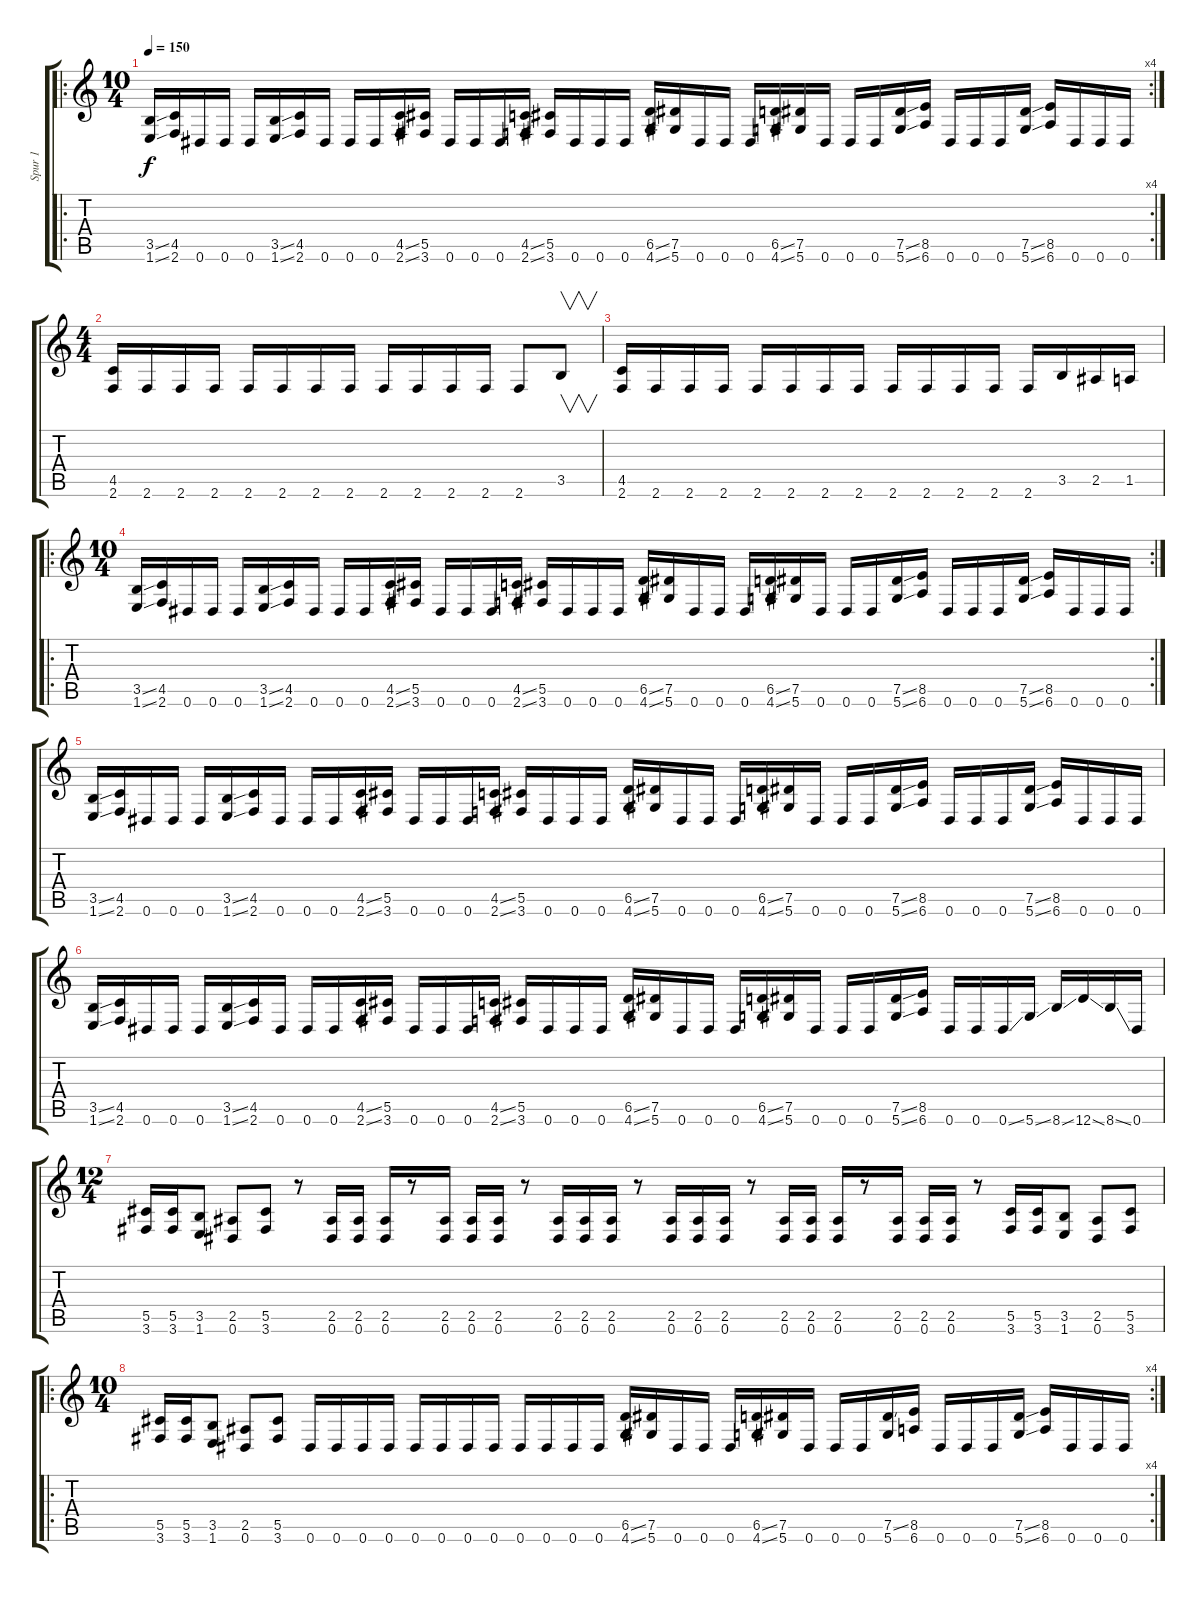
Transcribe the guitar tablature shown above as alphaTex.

\track ("Spur 1" "Spur 1") {instrument distortionguitar}
\staff {score tabs}
\tuning (Eb4 Bb3 Gb3 Db3 Ab2 Eb2) {hide}
\ro
\rc 4
\ts (10 4)
\tempo 150
\clef g2
\ks c
(3.5{ss} 1.6{ss}).16{dy f} (4.5 2.6).16 0.6.16 0.6.16 0.6.16 (3.5{ss} 1.6{ss}).16 (4.5 2.6).16 0.6.16 0.6.16 0.6.16 (4.5{ss} 2.6{ss}).16 (5.5 3.6).16 0.6.16 0.6.16 0.6.16 (4.5{ss} 2.6{ss}).16 (5.5 3.6).16 0.6.16 0.6.16 0.6.16 (6.5{ss} 4.6{ss}).16 (7.5 5.6).16 0.6.16 0.6.16 0.6.16 (6.5{ss} 4.6{ss}).16 (7.5 5.6).16 0.6.16 0.6.16 0.6.16 (7.5{ss} 5.6{ss}).16 (8.5 6.6).16 0.6.16 0.6.16 0.6.16 (7.5{ss} 5.6{ss}).16 (8.5 6.6).16 0.6.16 0.6.16 0.6.16 |
\ts (4 4)
(4.5 2.6).16 2.6.16 2.6.16 2.6.16 2.6.16 2.6.16 2.6.16 2.6.16 2.6.16 2.6.16 2.6.16 2.6.16 2.6.8 3.5.8{v} |
(4.5 2.6).16 2.6.16 2.6.16 2.6.16 2.6.16 2.6.16 2.6.16 2.6.16 2.6.16 2.6.16 2.6.16 2.6.16 2.6.16 3.5.16 2.5.16 1.5.16 |
\ro
\rc 2
\ts (10 4)
(3.5{ss} 1.6{ss}).16 (4.5 2.6).16 0.6.16 0.6.16 0.6.16 (3.5{ss} 1.6{ss}).16 (4.5 2.6).16 0.6.16 0.6.16 0.6.16 (4.5{ss} 2.6{ss}).16 (5.5 3.6).16 0.6.16 0.6.16 0.6.16 (4.5{ss} 2.6{ss}).16 (5.5 3.6).16 0.6.16 0.6.16 0.6.16 (6.5{ss} 4.6{ss}).16 (7.5 5.6).16 0.6.16 0.6.16 0.6.16 (6.5{ss} 4.6{ss}).16 (7.5 5.6).16 0.6.16 0.6.16 0.6.16 (7.5{ss} 5.6{ss}).16 (8.5 6.6).16 0.6.16 0.6.16 0.6.16 (7.5{ss} 5.6{ss}).16 (8.5 6.6).16 0.6.16 0.6.16 0.6.16 |
(3.5{ss} 1.6{ss}).16 (4.5 2.6).16 0.6.16 0.6.16 0.6.16 (3.5{ss} 1.6{ss}).16 (4.5 2.6).16 0.6.16 0.6.16 0.6.16 (4.5{ss} 2.6{ss}).16 (5.5 3.6).16 0.6.16 0.6.16 0.6.16 (4.5{ss} 2.6{ss}).16 (5.5 3.6).16 0.6.16 0.6.16 0.6.16 (6.5{ss} 4.6{ss}).16 (7.5 5.6).16 0.6.16 0.6.16 0.6.16 (6.5{ss} 4.6{ss}).16 (7.5 5.6).16 0.6.16 0.6.16 0.6.16 (7.5{ss} 5.6{ss}).16 (8.5 6.6).16 0.6.16 0.6.16 0.6.16 (7.5{ss} 5.6{ss}).16 (8.5 6.6).16 0.6.16 0.6.16 0.6.16 |
(3.5{ss} 1.6{ss}).16 (4.5 2.6).16 0.6.16 0.6.16 0.6.16 (3.5{ss} 1.6{ss}).16 (4.5 2.6).16 0.6.16 0.6.16 0.6.16 (4.5{ss} 2.6{ss}).16 (5.5 3.6).16 0.6.16 0.6.16 0.6.16 (4.5{ss} 2.6{ss}).16 (5.5 3.6).16 0.6.16 0.6.16 0.6.16 (6.5{ss} 4.6{ss}).16 (7.5 5.6).16 0.6.16 0.6.16 0.6.16 (6.5{ss} 4.6{ss}).16 (7.5 5.6).16 0.6.16 0.6.16 0.6.16 (7.5{ss} 5.6{ss}).16 (8.5 6.6).16 0.6.16 0.6.16 0.6{ss}.16 5.6{ss}.16 8.6{ss}.16 12.6{ss}.16 8.6{ss}.16 0.6.16 |
\ts (12 4)
(5.5 3.6).16 (5.5 3.6).16 (3.5 1.6).8 (2.5 0.6).8 (5.5 3.6).8 r.8 (2.5 0.6).16 (2.5 0.6).16 (2.5 0.6).16 r.8 (2.5 0.6).16 (2.5 0.6).16 (2.5 0.6).16 r.8 (2.5 0.6).16 (2.5 0.6).16 (2.5 0.6).16 r.8 (2.5 0.6).16 (2.5 0.6).16 (2.5 0.6).16 r.8 (2.5 0.6).16 (2.5 0.6).16 (2.5 0.6).16 r.8 (2.5 0.6).16 (2.5 0.6).16 (2.5 0.6).16 r.8 (5.5 3.6).16 (5.5 3.6).16 (3.5 1.6).8 (2.5 0.6).8 (5.5 3.6).8 |
\ro
\rc 4
\ts (10 4)
(5.5 3.6).16 (5.5 3.6).16 (3.5 1.6).8 (2.5 0.6).8 (5.5 3.6).8 0.6.16 0.6.16 0.6.16 0.6.16 0.6.16 0.6.16 0.6.16 0.6.16 0.6.16 0.6.16 0.6.16 0.6.16 (6.5{ss} 4.6{ss}).16 (7.5 5.6).16 0.6.16 0.6.16 0.6.16 (6.5{ss} 4.6{ss}).16 (7.5 5.6).16 0.6.16 0.6.16 0.6.16 (7.5{ss} 5.6).16 (8.5 6.6).16 0.6.16 0.6.16 0.6.16 (7.5{ss} 5.6{ss}).16 (8.5 6.6).16 0.6.16 0.6.16 0.6.16
